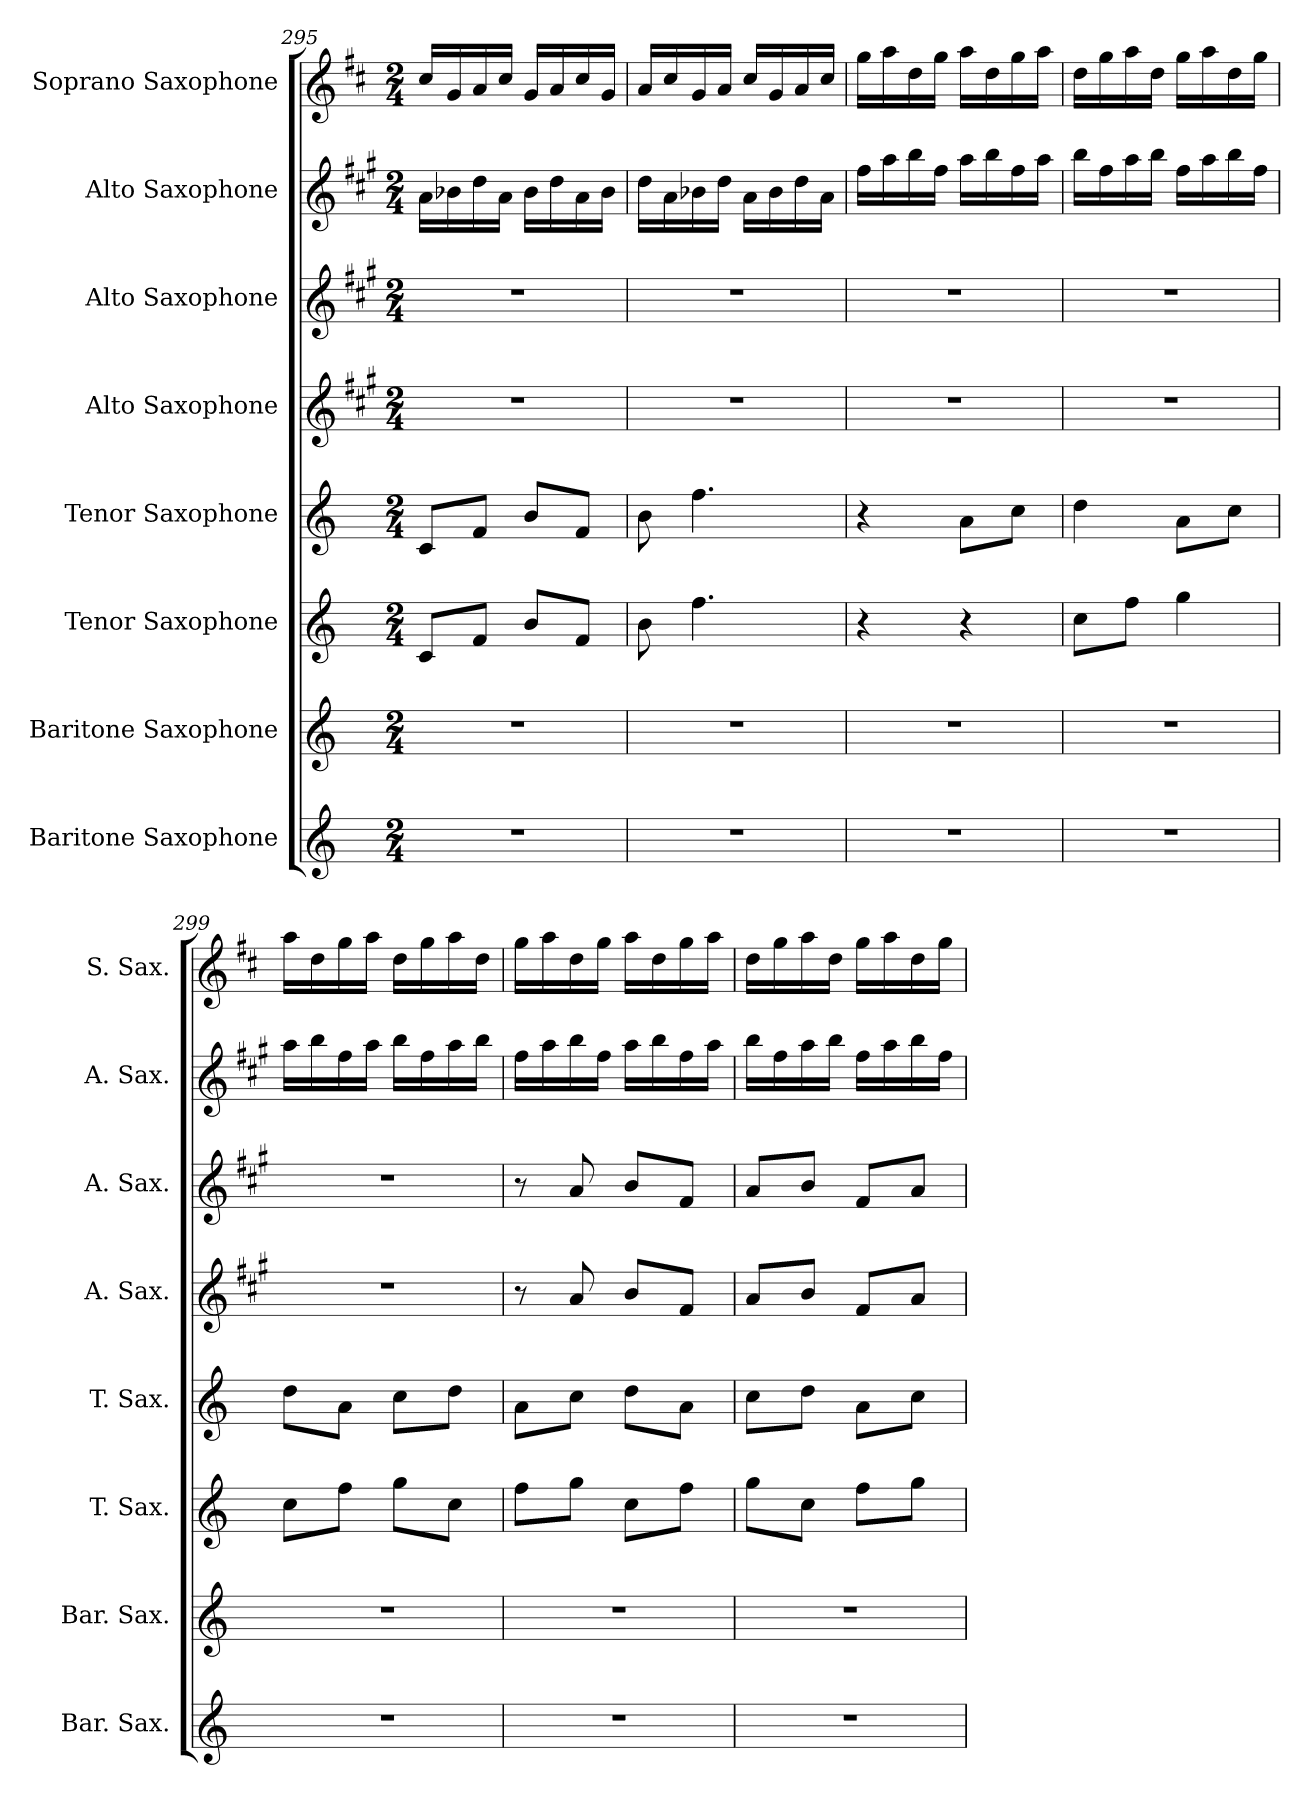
**kern	**kern	**kern	**kern	**kern	**kern	**kern	**kern
*part8	*part7	*part6	*part5	*part4	*part3	*part2	*part1
*staff8	*staff7	*staff6	*staff5	*staff4	*staff3	*staff2	*staff1
*I"Baritone Saxophone	*I"Baritone Saxophone	*I"Tenor Saxophone	*I"Tenor Saxophone	*I"Alto Saxophone	*I"Alto Saxophone	*I"Alto Saxophone	*I"Soprano Saxophone
*I'Bar. Sax.	*I'Bar. Sax.	*I'T. Sax.	*I'T. Sax.	*I'A. Sax.	*I'A. Sax.	*I'A. Sax.	*I'S. Sax.
*clefG2	*clefG2	*clefG2	*clefG2	*clefG2	*clefG2	*clefG2	*clefG2
*ITrd12c21	*ITrd12c21	*ITrd8c14	*ITrd8c14	*ITrd5c9	*ITrd5c9	*ITrd5c9	*ITrd1c2
*k[]	*k[]	*k[]	*k[]	*k[]	*k[]	*k[]	*k[]
*M2/4	*M2/4	*M2/4	*M2/4	*M2/4	*M2/4	*M2/4	*M2/4
=295	=295	=295	=295	=295	=295	=295	=295
2r	2r	8C/L	8C/L	2r	2r	16c\LL	16b/LL
.	.	.	.	.	.	16d-X\	16f/
.	.	8F/J	8F/J	.	.	16f\	16g/
.	.	.	.	.	.	16c\JJ	16b/JJ
.	.	8B/L	8B/L	.	.	16d-\LL	16f/LL
.	.	.	.	.	.	16f\	16g/
.	.	8F/J	8F/J	.	.	16c\	16b/
.	.	.	.	.	.	16d-\JJ	16f/JJ
=296	=296	=296	=296	=296	=296	=296	=296
2r	2r	8B\	8B\	2r	2r	16f\LL	16g/LL
.	.	.	.	.	.	16c\	16b/
.	.	4.f\	4.f\	.	.	16d-X\	16f/
.	.	.	.	.	.	16f\JJ	16g/JJ
.	.	.	.	.	.	16c\LL	16b/LL
.	.	.	.	.	.	16d-\	16f/
.	.	.	.	.	.	16f\	16g/
.	.	.	.	.	.	16c\JJ	16b/JJ
!!LO:PB:g=z
=297	=297	=297	=297	=297	=297	=297	=297
2r	2r	4r	4r	2r	2r	16a\LL	16ff\LL
.	.	.	.	.	.	16cc\	16gg\
.	.	.	.	.	.	16dd\	16cc\
.	.	.	.	.	.	16a\JJ	16ff\JJ
.	.	4r	8A\L	.	.	16cc\LL	16gg\LL
.	.	.	.	.	.	16dd\	16cc\
.	.	.	8c\J	.	.	16a\	16ff\
.	.	.	.	.	.	16cc\JJ	16gg\JJ
=298	=298	=298	=298	=298	=298	=298	=298
2r	2r	8c\L	4d\	2r	2r	16dd\LL	16cc\LL
.	.	.	.	.	.	16a\	16ff\
.	.	8f\J	.	.	.	16cc\	16gg\
.	.	.	.	.	.	16dd\JJ	16cc\JJ
.	.	4g\	8A\L	.	.	16a\LL	16ff\LL
.	.	.	.	.	.	16cc\	16gg\
.	.	.	8c\J	.	.	16dd\	16cc\
.	.	.	.	.	.	16a\JJ	16ff\JJ
=299	=299	=299	=299	=299	=299	=299	=299
2r	2r	8c\L	8d\L	2r	2r	16cc\LL	16gg\LL
.	.	.	.	.	.	16dd\	16cc\
.	.	8f\J	8A\J	.	.	16a\	16ff\
.	.	.	.	.	.	16cc\JJ	16gg\JJ
.	.	8g\L	8c\L	.	.	16dd\LL	16cc\LL
.	.	.	.	.	.	16a\	16ff\
.	.	8c\J	8d\J	.	.	16cc\	16gg\
.	.	.	.	.	.	16dd\JJ	16cc\JJ
=300	=300	=300	=300	=300	=300	=300	=300
2r	2r	8f\L	8A\L	8r	8r	16a\LL	16ff\LL
.	.	.	.	.	.	16cc\	16gg\
.	.	8g\J	8c\J	8c/	8c/	16dd\	16cc\
.	.	.	.	.	.	16a\JJ	16ff\JJ
.	.	8c\L	8d\L	8d/L	8d/L	16cc\LL	16gg\LL
.	.	.	.	.	.	16dd\	16cc\
.	.	8f\J	8A\J	8A/J	8A/J	16a\	16ff\
.	.	.	.	.	.	16cc\JJ	16gg\JJ
!!LO:PB:g=z
=301	=301	=301	=301	=301	=301	=301	=301
2r	2r	8g\L	8c\L	8c/L	8c/L	16dd\LL	16cc\LL
.	.	.	.	.	.	16a\	16ff\
.	.	8c\J	8d\J	8d/J	8d/J	16cc\	16gg\
.	.	.	.	.	.	16dd\JJ	16cc\JJ
.	.	8f\L	8A\L	8A/L	8A/L	16a\LL	16ff\LL
.	.	.	.	.	.	16cc\	16gg\
.	.	8g\J	8c\J	8c/J	8c/J	16dd\	16cc\
.	.	.	.	.	.	16a\JJ	16ff\JJ
=	=	=	=	=	=	=	=
*-	*-	*-	*-	*-	*-	*-	*-
